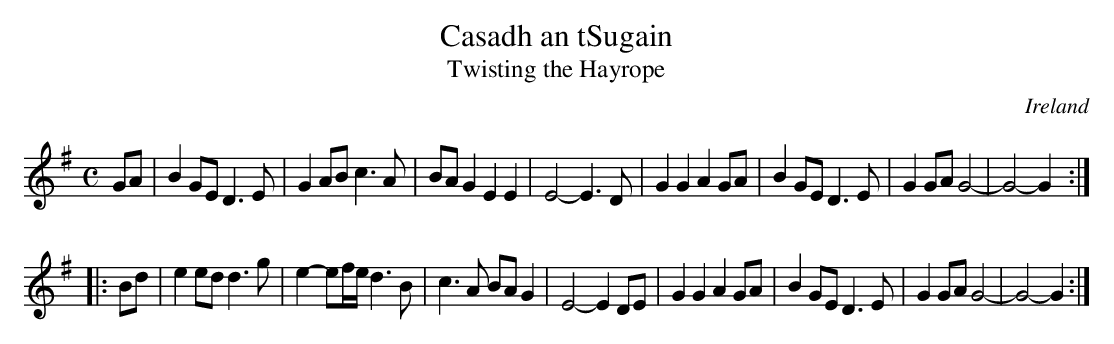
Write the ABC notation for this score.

X:1
T:Casadh an tSugain
T:Twisting the Hayrope
M:C
O:Ireland
K:G
GA|\
B2GE D3E| G2AB c3A| BA G2 E2E2| E4- E3D|\
G2G2 A2GA| B2GE D3E| G2GA G4-| G4-G2::
Bd|\
e2ed d3g| e2-ef/e/ d3B| c3A BAG2| E4-E2 DE|\
G2G2 A2GA| B2GE D3E| G2GA G4-| G4-G2:|
